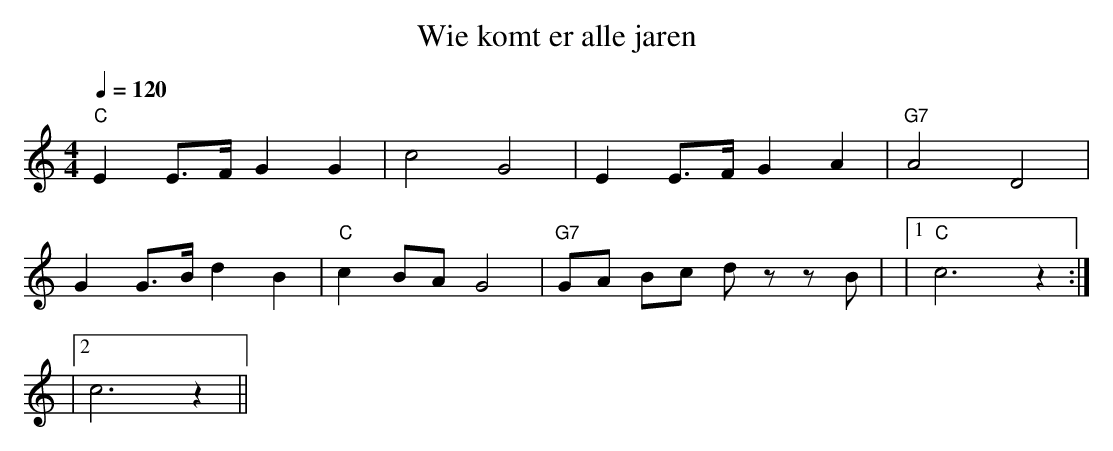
X:1
T:Wie komt er alle jaren
Q:1/4=120
M:4/4
L:1/8
K:C
"C"E2 E3/2F/ G2 G2 | c4 G4 | E2 E3/2F/ G2 A2 | "G7"A4 D4 |
G2 G3/2B/ d2 B2 | "C"c2 BA G4 | "G7"GA Bc d z z B | |[1 "C"c6 z2 :|
|[2 c6 z2 ||
